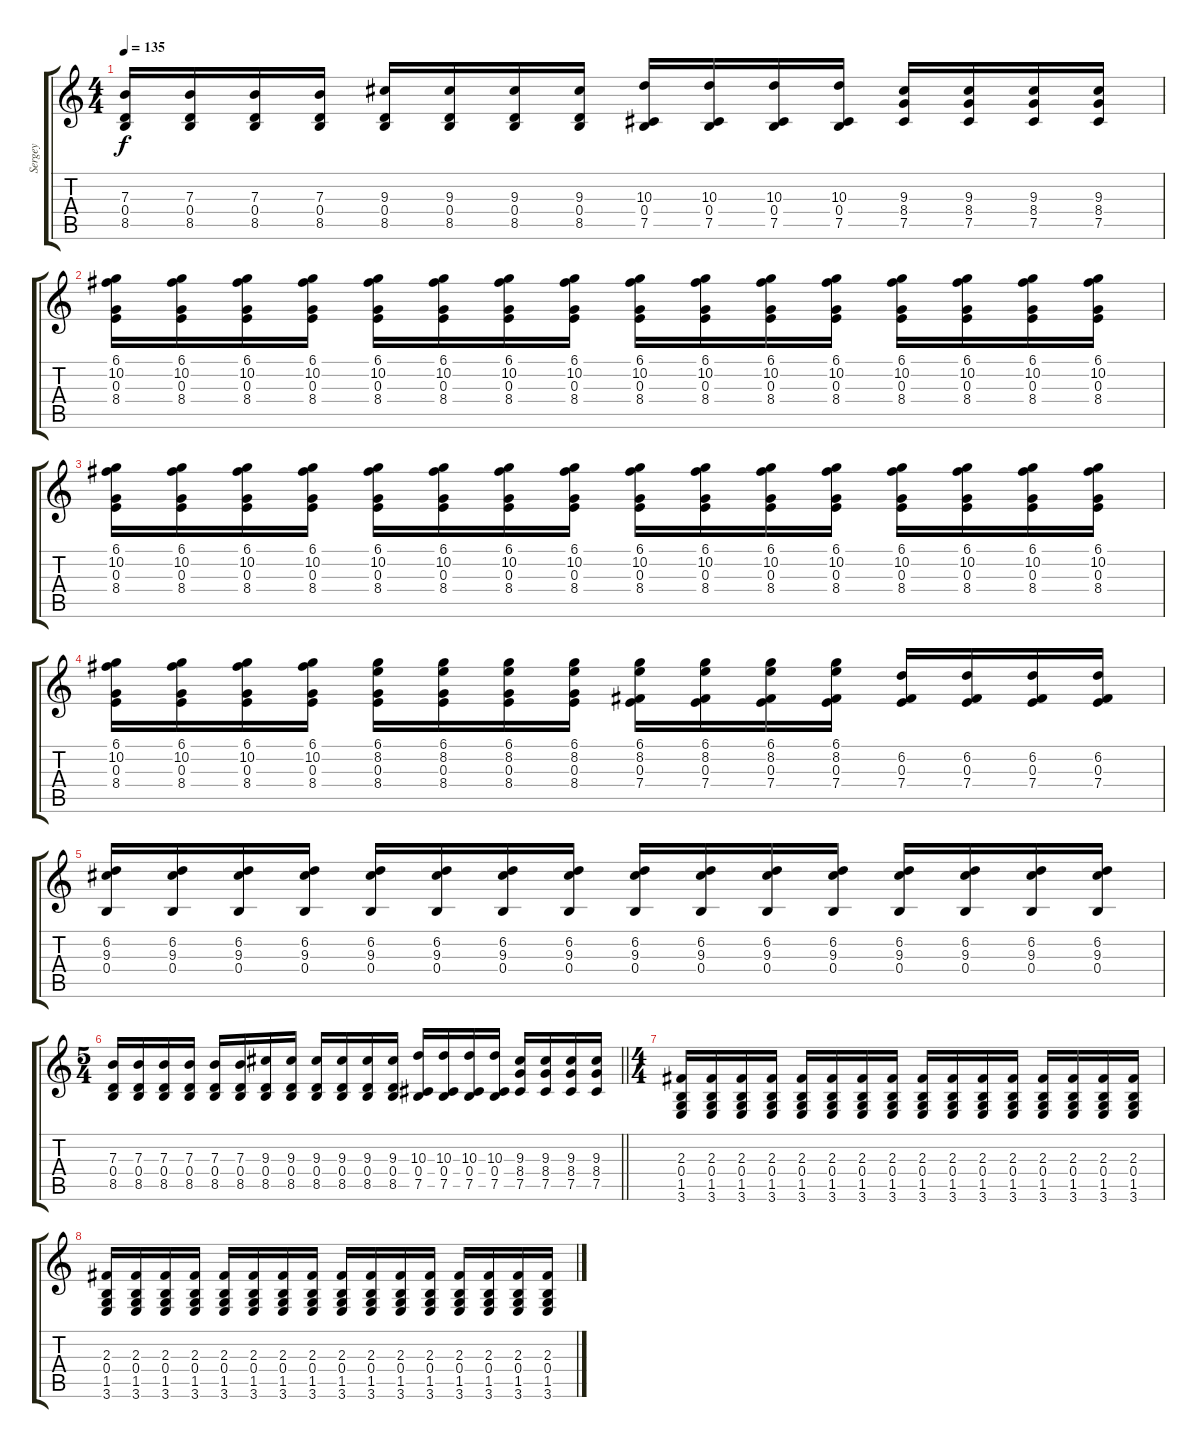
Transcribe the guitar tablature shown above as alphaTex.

\track ("Sergey" "Sergey") {instrument distortionguitar}
\staff {score tabs}
\tuning (Db4 Ab3 E3 B2 Gb2 Db2) {hide}
\ts (4 4)
\tempo 135
\clef g2
\ks c
(7.3 0.4 8.5).16{dy f} (7.3 0.4 8.5).16 (7.3 0.4 8.5).16 (7.3 0.4 8.5).16 (9.3 0.4 8.5).16 (9.3 0.4 8.5).16 (9.3 0.4 8.5).16 (9.3 0.4 8.5).16 (10.3 0.4 7.5).16 (10.3 0.4 7.5).16 (10.3 0.4 7.5).16 (10.3 0.4 7.5).16 (9.3 8.4 7.5).16 (9.3 8.4 7.5).16 (9.3 8.4 7.5).16 (9.3 8.4 7.5).16 |
(6.1 10.2 0.3 8.4).16 (6.1 10.2 0.3 8.4).16 (6.1 10.2 0.3 8.4).16 (6.1 10.2 0.3 8.4).16 (6.1 10.2 0.3 8.4).16 (6.1 10.2 0.3 8.4).16 (6.1 10.2 0.3 8.4).16 (6.1 10.2 0.3 8.4).16 (6.1 10.2 0.3 8.4).16 (6.1 10.2 0.3 8.4).16 (6.1 10.2 0.3 8.4).16 (6.1 10.2 0.3 8.4).16 (6.1 10.2 0.3 8.4).16 (6.1 10.2 0.3 8.4).16 (6.1 10.2 0.3 8.4).16 (6.1 10.2 0.3 8.4).16 |
(6.1 10.2 0.3 8.4).16 (6.1 10.2 0.3 8.4).16 (6.1 10.2 0.3 8.4).16 (6.1 10.2 0.3 8.4).16 (6.1 10.2 0.3 8.4).16 (6.1 10.2 0.3 8.4).16 (6.1 10.2 0.3 8.4).16 (6.1 10.2 0.3 8.4).16 (6.1 10.2 0.3 8.4).16 (6.1 10.2 0.3 8.4).16 (6.1 10.2 0.3 8.4).16 (6.1 10.2 0.3 8.4).16 (6.1 10.2 0.3 8.4).16 (6.1 10.2 0.3 8.4).16 (6.1 10.2 0.3 8.4).16 (6.1 10.2 0.3 8.4).16 |
(6.1 10.2 0.3 8.4).16 (6.1 10.2 0.3 8.4).16 (6.1 10.2 0.3 8.4).16 (6.1 10.2 0.3 8.4).16 (6.1 8.2 0.3 8.4).16 (6.1 8.2 0.3 8.4).16 (6.1 8.2 0.3 8.4).16 (6.1 8.2 0.3 8.4).16 (6.1 8.2 0.3 7.4).16 (6.1 8.2 0.3 7.4).16 (6.1 8.2 0.3 7.4).16 (6.1 8.2 0.3 7.4).16 (6.2 0.3 7.4).16 (6.2 0.3 7.4).16 (6.2 0.3 7.4).16 (6.2 0.3 7.4).16 |
(6.2 9.3 0.4).16 (6.2 9.3 0.4).16 (6.2 9.3 0.4).16 (6.2 9.3 0.4).16 (6.2 9.3 0.4).16 (6.2 9.3 0.4).16 (6.2 9.3 0.4).16 (6.2 9.3 0.4).16 (6.2 9.3 0.4).16 (6.2 9.3 0.4).16 (6.2 9.3 0.4).16 (6.2 9.3 0.4).16 (6.2 9.3 0.4).16 (6.2 9.3 0.4).16 (6.2 9.3 0.4).16 (6.2 9.3 0.4).16 |
\ts (5 4)
\barLineRight lightlight
(7.3 0.4 8.5).16 (7.3 0.4 8.5).16 (7.3 0.4 8.5).16 (7.3 0.4 8.5).16 (7.3 0.4 8.5).16 (7.3 0.4 8.5).16 (9.3 0.4 8.5).16 (9.3 0.4 8.5).16 (9.3 0.4 8.5).16 (9.3 0.4 8.5).16 (9.3 0.4 8.5).16 (9.3 0.4 8.5).16 (10.3 0.4 7.5).16 (10.3 0.4 7.5).16 (10.3 0.4 7.5).16 (10.3 0.4 7.5).16 (9.3 8.4 7.5).16 (9.3 8.4 7.5).16 (9.3 8.4 7.5).16 (9.3 8.4 7.5).16 |
\ts (4 4)
(2.3 0.4 1.5 3.6).16 (2.3 0.4 1.5 3.6).16 (2.3 0.4 1.5 3.6).16 (2.3 0.4 1.5 3.6).16 (2.3 0.4 1.5 3.6).16 (2.3 0.4 1.5 3.6).16 (2.3 0.4 1.5 3.6).16 (2.3 0.4 1.5 3.6).16 (2.3 0.4 1.5 3.6).16 (2.3 0.4 1.5 3.6).16 (2.3 0.4 1.5 3.6).16 (2.3 0.4 1.5 3.6).16 (2.3 0.4 1.5 3.6).16 (2.3 0.4 1.5 3.6).16 (2.3 0.4 1.5 3.6).16 (2.3 0.4 1.5 3.6).16 |
(2.3 0.4 1.5 3.6).16 (2.3 0.4 1.5 3.6).16 (2.3 0.4 1.5 3.6).16 (2.3 0.4 1.5 3.6).16 (2.3 0.4 1.5 3.6).16 (2.3 0.4 1.5 3.6).16 (2.3 0.4 1.5 3.6).16 (2.3 0.4 1.5 3.6).16 (2.3 0.4 1.5 3.6).16 (2.3 0.4 1.5 3.6).16 (2.3 0.4 1.5 3.6).16 (2.3 0.4 1.5 3.6).16 (2.3 0.4 1.5 3.6).16 (2.3 0.4 1.5 3.6).16 (2.3 0.4 1.5 3.6).16 (2.3 0.4 1.5 3.6).16
